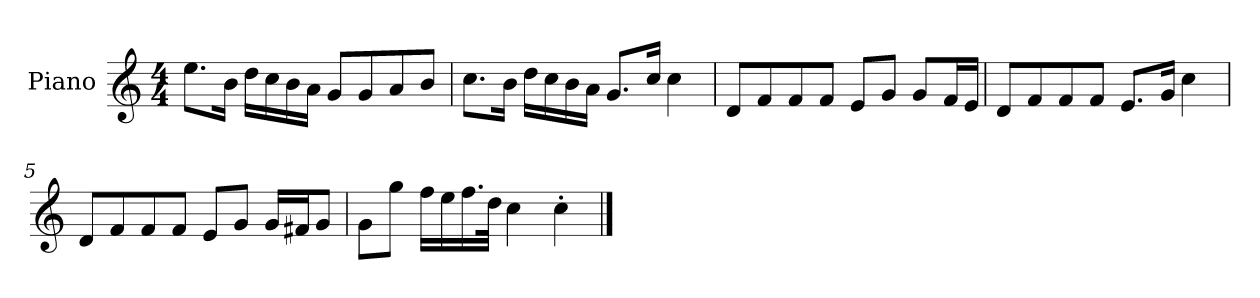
**kern
*part1
*staff1
*I"Piano
*I'P-no
*clefG2
*k[]
*M4/4
*MM90
=1
8.ee\L
16b\Jk
16dd\LL
16cc\
16b\
16a\JJ
8g/L
8g/
8a/
8b/J
=2
8.cc\L
16b\Jk
16dd\LL
16cc\
16b\
16a\JJ
8.g/L
16cc/Jk
4cc\
=3
8d/L
8f/
8f/
8f/J
8e/L
8g/J
8g/L
16f/L
16e/JJ
=4
8d/L
8f/
8f/
8f/J
8.e/L
16g/Jk
4cc\
!!LO:LB:g=z
=5
8d/L
8f/
8f/
8f/J
8e/L
8g/J
16g/LL
16f#X/J
8g/J
=6
8g\L
8gg\J
16ff\LL
16ee\
16.ff\
32dd\JJk
4cc\
4cc'\
==
*-
